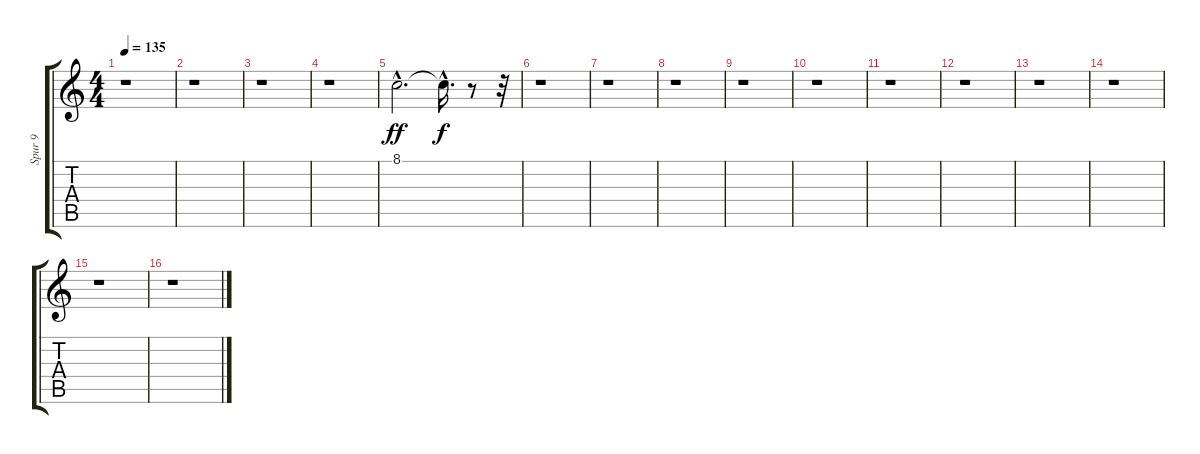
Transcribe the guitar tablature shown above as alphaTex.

\track ("Spur 9" "Spur 9") {instrument reversecymbal}
\staff {score tabs}
\tuning (E4 B3 G3 D3 A2 E2) {hide}
\ts (4 4)
\tempo 135
\clef g2
\ks c
r.1{dy f} |
r.1 |
r.1 |
r.1 |
8.1{hac}.2{d dy ff} 8.1{hac t}.16{d dy f} r.8 r.32 |
r.1 |
r.1 |
r.1 |
r.1 |
r.1 |
r.1 |
r.1 |
r.1 |
r.1 |
r.1 |
r.1
